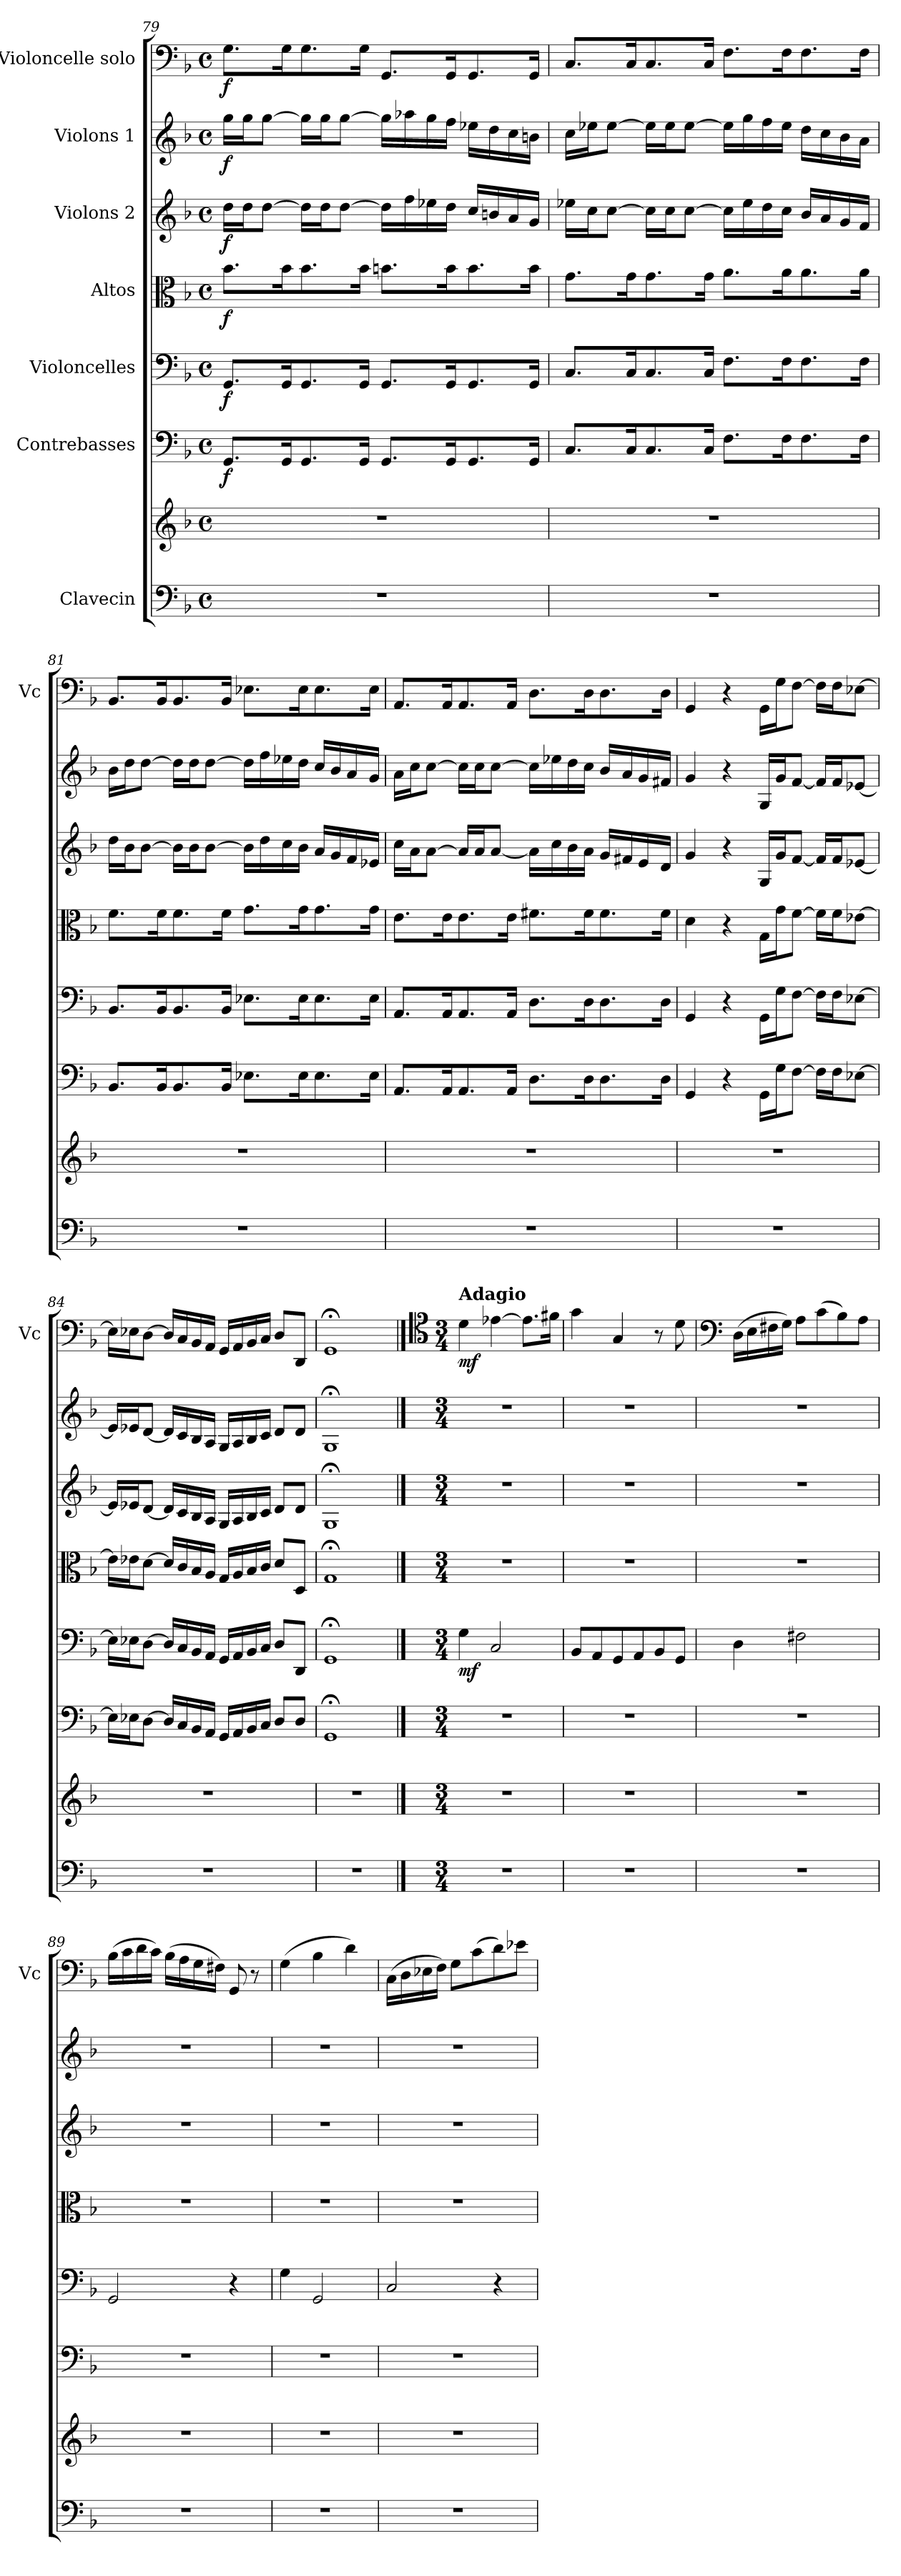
**kern	**kern	**kern	**dynam	**kern	**dynam	**kern	**dynam	**kern	**dynam	**kern	**dynam	**kern	**dynam
*part7	*part7	*part6	*part6	*part5	*part5	*part4	*part4	*part3	*part3	*part2	*part2	*part1	*part1
*staff8	*staff7	*staff6	*staff6	*staff5	*staff5	*staff4	*staff4	*staff3	*staff3	*staff2	*staff2	*staff1	*staff1
*I"Clavecin	*	*I"Contrebasses	*	*I"Violoncelles	*	*I"Altos	*	*I"Violons 2	*	*I"Violons 1	*	*I"Violoncelle solo	*
*	*	*	*	*	*	*	*	*	*	*	*	*I'Vc	*
!!LO:LB:g=z
*clefF4	*clefG2	*clefF4	*	*clefF4	*	*clefC3	*	*clefG2	*	*clefG2	*	*clefF4	*
*	*	*ITrd7c12	*	*	*	*	*	*	*	*	*	*	*
*k[b-]	*k[b-]	*k[b-]	*	*k[b-]	*	*k[b-]	*	*k[b-]	*	*k[b-]	*	*k[b-]	*
*M4/4	*M4/4	*M4/4	*	*M4/4	*	*M4/4	*	*M4/4	*	*M4/4	*	*M4/4	*
*met(c)	*met(c)	*met(c)	*	*met(c)	*	*met(c)	*	*met(c)	*	*met(c)	*	*met(c)	*
=79	=79	=79	=79	=79	=79	=79	=79	=79	=79	=79	=79	=79	=79
!	!	!	!LO:DY:b	!	!LO:DY:b	!	!LO:DY:b	!	!LO:DY:b	!	!LO:DY:b	!	!LO:DY:b
1r	1r	8.GGG/L	f	8.GG/L	f	8.b-\L	f	16dd\LL	f	16gg\LL	f	8.G\L	f
.	.	.	.	.	.	.	.	16dd\J	.	16gg\J	.	.	.
.	.	.	.	.	.	.	.	[8dd\J	.	[8gg\J	.	.	.
.	.	16GGG/K	.	16GG/K	.	16b-\K	.	.	.	.	.	16G\K	.
.	.	8.GGG/	.	8.GG/	.	8.b-\	.	16dd\LL]	.	16gg\LL]	.	8.G\	.
.	.	.	.	.	.	.	.	16dd\J	.	16gg\J	.	.	.
.	.	.	.	.	.	.	.	[8dd\J	.	[8gg\J	.	.	.
.	.	16GGG/Jk	.	16GG/Jk	.	16b-\Jk	.	.	.	.	.	16G\Jk	.
.	.	8.GGG/L	.	8.GG/L	.	8.bn\L	.	16dd\LL]	.	16gg\LL]	.	8.GG/L	.
.	.	.	.	.	.	.	.	16ff\	.	16aa-X\	.	.	.
.	.	.	.	.	.	.	.	16ee-X\	.	16gg\	.	.	.
.	.	16GGG/K	.	16GG/K	.	16b\K	.	16dd\JJ	.	16ff\JJ	.	16GG/K	.
.	.	8.GGG/	.	8.GG/	.	8.b\	.	16cc/LL	.	16ee-X\LL	.	8.GG/	.
.	.	.	.	.	.	.	.	16bn/	.	16dd\	.	.	.
.	.	.	.	.	.	.	.	16a/	.	16cc\	.	.	.
.	.	16GGG/Jk	.	16GG/Jk	.	16b\Jk	.	16g/JJ	.	16bn\JJ	.	16GG/Jk	.
=80	=80	=80	=80	=80	=80	=80	=80	=80	=80	=80	=80	=80	=80
1r	1r	8.CC/L	.	8.C/L	.	8.g\L	.	16ee-X\LL	.	16cc\LL	.	8.C/L	.
.	.	.	.	.	.	.	.	16cc\J	.	16ee-X\J	.	.	.
.	.	.	.	.	.	.	.	[8cc\J	.	[8ee-\J	.	.	.
.	.	16CC/K	.	16C/K	.	16g\K	.	.	.	.	.	16C/K	.
.	.	8.CC/	.	8.C/	.	8.g\	.	16cc\LL]	.	16ee-\LL]	.	8.C/	.
.	.	.	.	.	.	.	.	16cc\J	.	16ee-\J	.	.	.
.	.	.	.	.	.	.	.	[8cc\J	.	[8ee-\J	.	.	.
.	.	16CC/Jk	.	16C/Jk	.	16g\Jk	.	.	.	.	.	16C/Jk	.
.	.	8.FF\L	.	8.F\L	.	8.a\L	.	16cc\LL]	.	16ee-\LL]	.	8.F\L	.
.	.	.	.	.	.	.	.	16ee-\	.	16gg\	.	.	.
.	.	.	.	.	.	.	.	16dd\	.	16ff\	.	.	.
.	.	16FF\K	.	16F\K	.	16a\K	.	16cc\JJ	.	16ee-\JJ	.	16F\K	.
.	.	8.FF\	.	8.F\	.	8.a\	.	16b-/LL	.	16dd\LL	.	8.F\	.
.	.	.	.	.	.	.	.	16a/	.	16cc\	.	.	.
.	.	.	.	.	.	.	.	16g/	.	16b-\	.	.	.
.	.	16FF\Jk	.	16F\Jk	.	16a\Jk	.	16f/JJ	.	16a\JJ	.	16F\Jk	.
!!LO:PB:g=z
=81	=81	=81	=81	=81	=81	=81	=81	=81	=81	=81	=81	=81	=81
1r	1r	8.BBB-/L	.	8.BB-/L	.	8.f\L	.	16dd\LL	.	16b-\LL	.	8.BB-/L	.
.	.	.	.	.	.	.	.	16b-\J	.	16dd\J	.	.	.
.	.	.	.	.	.	.	.	[8b-\J	.	[8dd\J	.	.	.
.	.	16BBB-/K	.	16BB-/K	.	16f\K	.	.	.	.	.	16BB-/K	.
.	.	8.BBB-/	.	8.BB-/	.	8.f\	.	16b-\LL]	.	16dd\LL]	.	8.BB-/	.
.	.	.	.	.	.	.	.	16b-\J	.	16dd\J	.	.	.
.	.	.	.	.	.	.	.	[8b-\J	.	[8dd\J	.	.	.
.	.	16BBB-/Jk	.	16BB-/Jk	.	16f\Jk	.	.	.	.	.	16BB-/Jk	.
.	.	8.EE-X\L	.	8.E-X\L	.	8.g\L	.	16b-\LL]	.	16dd\LL]	.	8.E-X\L	.
.	.	.	.	.	.	.	.	16dd\	.	16ff\	.	.	.
.	.	.	.	.	.	.	.	16cc\	.	16ee-X\	.	.	.
.	.	16EE-\K	.	16E-\K	.	16g\K	.	16b-\JJ	.	16dd\JJ	.	16E-\K	.
.	.	8.EE-\	.	8.E-\	.	8.g\	.	16a/LL	.	16cc/LL	.	8.E-\	.
.	.	.	.	.	.	.	.	16g/	.	16b-/	.	.	.
.	.	.	.	.	.	.	.	16f/	.	16a/	.	.	.
.	.	16EE-\Jk	.	16E-\Jk	.	16g\Jk	.	16e-X/JJ	.	16g/JJ	.	16E-\Jk	.
=82	=82	=82	=82	=82	=82	=82	=82	=82	=82	=82	=82	=82	=82
1r	1r	8.AAA/L	.	8.AA/L	.	8.e\L	.	16cc\LL	.	16a\LL	.	8.AA/L	.
.	.	.	.	.	.	.	.	16a\J	.	16cc\J	.	.	.
.	.	.	.	.	.	.	.	[8a\J	.	[8cc\J	.	.	.
.	.	16AAA/K	.	16AA/K	.	16e\K	.	.	.	.	.	16AA/K	.
.	.	8.AAA/	.	8.AA/	.	8.e\	.	16a/LL]	.	16cc\LL]	.	8.AA/	.
.	.	.	.	.	.	.	.	16a/J	.	16cc\J	.	.	.
.	.	.	.	.	.	.	.	[8a/J	.	[8cc\J	.	.	.
.	.	16AAA/Jk	.	16AA/Jk	.	16e\Jk	.	.	.	.	.	16AA/Jk	.
.	.	8.DD\L	.	8.D\L	.	8.f#X\L	.	16a\LL]	.	16cc\LL]	.	8.D\L	.
.	.	.	.	.	.	.	.	16cc\	.	16ee-X\	.	.	.
.	.	.	.	.	.	.	.	16b-\	.	16dd\	.	.	.
.	.	16DD\K	.	16D\K	.	16f#\K	.	16a\JJ	.	16cc\JJ	.	16D\K	.
.	.	8.DD\	.	8.D\	.	8.f#\	.	16g/LL	.	16b-/LL	.	8.D\	.
.	.	.	.	.	.	.	.	16f#X/	.	16a/	.	.	.
.	.	.	.	.	.	.	.	16e/	.	16g/	.	.	.
.	.	16DD\Jk	.	16D\Jk	.	16f#\Jk	.	16d/JJ	.	16f#X/JJ	.	16D\Jk	.
=83	=83	=83	=83	=83	=83	=83	=83	=83	=83	=83	=83	=83	=83
1r	1r	4GGG/	.	4GG/	.	4d\	.	4g/	.	4g/	.	4GG/	.
.	.	4r	.	4r	.	4r	.	4r	.	4r	.	4r	.
.	.	16GGG\LL	.	16GG\LL	.	16G\LL	.	16G/LL	.	16G/LL	.	16GG\LL	.
.	.	16GG\J	.	16G\J	.	16g\J	.	16g/J	.	16g/J	.	16G\J	.
.	.	[8FF\J	.	[8F\J	.	[8f\J	.	[8f/J	.	[8f/J	.	[8F\J	.
.	.	16FF\LL]	.	16F\LL]	.	16f\LL]	.	16f/LL]	.	16f/LL]	.	16F\LL]	.
.	.	16FF\J	.	16F\J	.	16f\J	.	16f/J	.	16f/J	.	16F\J	.
.	.	[8EE-X\J	.	[8E-X\J	.	[8e-X\J	.	[8e-X/J	.	[8e-X/J	.	[8E-X\J	.
!!LO:LB:g=z
=84	=84	=84	=84	=84	=84	=84	=84	=84	=84	=84	=84	=84	=84
1r	1r	16EE-\LL]	.	16E-\LL]	.	16e-\LL]	.	16e-/LL]	.	16e-/LL]	.	16E-\LL]	.
.	.	16EE-X\J	.	16E-X\J	.	16e-X\J	.	16e-X/J	.	16e-X/J	.	16E-X\J	.
.	.	[8DD\J	.	[8D\J	.	[8d\J	.	[8d/J	.	[8d/J	.	[8D\J	.
.	.	16DD/LL]	.	16D/LL]	.	16d/LL]	.	16d/LL]	.	16d/LL]	.	16D/LL]	.
.	.	16CC/	.	16C/	.	16c/	.	16c/	.	16c/	.	16C/	.
.	.	16BBB-/	.	16BB-/	.	16B-/	.	16B-/	.	16B-/	.	16BB-/	.
.	.	16AAA/JJ	.	16AA/JJ	.	16A/JJ	.	16A/JJ	.	16A/JJ	.	16AA/JJ	.
.	.	16GGG/LL	.	16GG/LL	.	16G/LL	.	16G/LL	.	16G/LL	.	16GG/LL	.
.	.	16AAA/	.	16AA/	.	16A/	.	16A/	.	16A/	.	16AA/	.
.	.	16BBB-/	.	16BB-/	.	16B-/	.	16B-/	.	16B-/	.	16BB-/	.
.	.	16CC/JJ	.	16C/JJ	.	16c/JJ	.	16c/JJ	.	16c/JJ	.	16C/JJ	.
.	.	8DD/L	.	8D/L	.	8d/L	.	8d/L	.	8d/L	.	8D/L	.
.	.	8DD/J	.	8DD/J	.	8D/J	.	8d/J	.	8d/J	.	8DD/J	.
=85	=85	=85	=85	=85	=85	=85	=85	=85	=85	=85	=85	=85	=85
1r	1r	1GGG;<	.	1GG;<	.	1G;<	.	1G;<	.	1G;<	.	1GG;<	.
==86	==86	==86	==86	==86	==86	==86	==86	==86	==86	==86	==86	==86	==86
*	*	*	*	*	*	*	*	*	*	*	*	*clefC4	*
*M3/4	*M3/4	*M3/4	*	*M3/4	*	*M3/4	*	*M3/4	*	*M3/4	*	*M3/4	*
!	!	!	!	!	!	!	!	!	!	!	!	!LO:TX:a:B:t=Adagio	!
!	!	!	!	!	!LO:DY:b	!	!	!	!	!	!	!	!LO:DY:b
2.r	2.r	2.r	.	4G\	mf	2.r	.	2.r	.	2.r	.	4d\	mf
.	.	.	.	2C/	.	.	.	.	.	.	.	[4e-X\	.
.	.	.	.	.	.	.	.	.	.	.	.	8.e-\L]	.
.	.	.	.	.	.	.	.	.	.	.	.	16f#X\Jk	.
=87	=87	=87	=87	=87	=87	=87	=87	=87	=87	=87	=87	=87	=87
2.r	2.r	2.r	.	8BB-/L	.	2.r	.	2.r	.	2.r	.	4g\	.
.	.	.	.	8AA/	.	.	.	.	.	.	.	.	.
.	.	.	.	8GG/	.	.	.	.	.	.	.	4G/	.
.	.	.	.	8AA/	.	.	.	.	.	.	.	.	.
.	.	.	.	8BB-/	.	.	.	.	.	.	.	8r	.
.	.	.	.	8GG/J	.	.	.	.	.	.	.	8d\	.
!!LO:PB:g=z
=88	=88	=88	=88	=88	=88	=88	=88	=88	=88	=88	=88	=88	=88
*	*	*	*	*	*	*	*	*	*	*	*	*clefF4	*
2.r	2.r	2.r	.	4D\	.	2.r	.	2.r	.	2.r	.	(>16D\LL	.
.	.	.	.	.	.	.	.	.	.	.	.	16E\	.
.	.	.	.	.	.	.	.	.	.	.	.	16F#X\	.
.	.	.	.	.	.	.	.	.	.	.	.	16G\JJ)	.
.	.	.	.	2F#X\	.	.	.	.	.	.	.	8A\L	.
.	.	.	.	.	.	.	.	.	.	.	.	(>8c\	.
.	.	.	.	.	.	.	.	.	.	.	.	8B-\)	.
.	.	.	.	.	.	.	.	.	.	.	.	8A\J	.
=89	=89	=89	=89	=89	=89	=89	=89	=89	=89	=89	=89	=89	=89
2.r	2.r	2.r	.	2GG/	.	2.r	.	2.r	.	2.r	.	(>16B-\LL	.
.	.	.	.	.	.	.	.	.	.	.	.	16c\	.
.	.	.	.	.	.	.	.	.	.	.	.	16d\	.
.	.	.	.	.	.	.	.	.	.	.	.	16c\JJ)	.
.	.	.	.	.	.	.	.	.	.	.	.	(>16B-\LL	.
.	.	.	.	.	.	.	.	.	.	.	.	16A\	.
.	.	.	.	.	.	.	.	.	.	.	.	16G\	.
.	.	.	.	.	.	.	.	.	.	.	.	16F#X\JJ)	.
.	.	.	.	4r	.	.	.	.	.	.	.	8GG/	.
.	.	.	.	.	.	.	.	.	.	.	.	8r	.
=90	=90	=90	=90	=90	=90	=90	=90	=90	=90	=90	=90	=90	=90
2.r	2.r	2.r	.	4G\	.	2.r	.	2.r	.	2.r	.	(>4G\	.
.	.	.	.	2GG/	.	.	.	.	.	.	.	4B-\	.
.	.	.	.	.	.	.	.	.	.	.	.	4d\)	.
=91	=91	=91	=91	=91	=91	=91	=91	=91	=91	=91	=91	=91	=91
2.r	2.r	2.r	.	2C/	.	2.r	.	2.r	.	2.r	.	(>16C\LL	.
.	.	.	.	.	.	.	.	.	.	.	.	16D\	.
.	.	.	.	.	.	.	.	.	.	.	.	16E-X\	.
.	.	.	.	.	.	.	.	.	.	.	.	16F\JJ)	.
.	.	.	.	.	.	.	.	.	.	.	.	8G\L	.
.	.	.	.	.	.	.	.	.	.	.	.	(>8c\	.
.	.	.	.	4r	.	.	.	.	.	.	.	8d\)	.
.	.	.	.	.	.	.	.	.	.	.	.	8e-X\J	.
=	=	=	=	=	=	=	=	=	=	=	=	=	=
*-	*-	*-	*-	*-	*-	*-	*-	*-	*-	*-	*-	*-	*-
